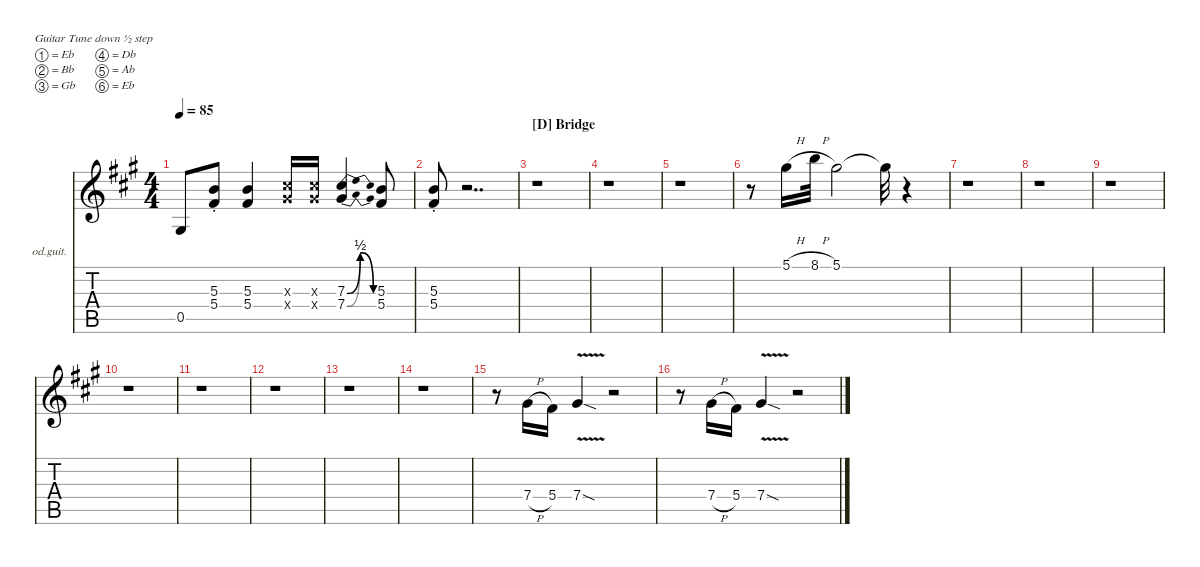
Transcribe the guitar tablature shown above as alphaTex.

\defaultSystemsLayout 4
\hideDynamics
\bracketExtendMode nobrackets
\firstSystemTrackNameOrientation horizontal
\otherSystemsTrackNameOrientation horizontal
\track ("Rhythm Guitar 2 (Kirk)" "od.guit.") {instrument overdrivenguitar}
\staff {score tabs}
\tuning (Eb4 Bb3 Gb3 Db3 Ab2 Eb2)
\ts (4 4)
\tempo 85
\clef g2
\ks a
0.5{acc #}.8{dy mf beam Up} (5.4{st acc #} 5.3{st acc forcenatural}).8{beam Up} (5.4{acc #} 5.3{acc forcenatural}).4{beam Up} (7.4{x acc #} 7.3{x acc #}).16{beam Up} (7.4{x acc #} 7.3{x acc #}).16{beam Up} (7.4{be (bendrelease 0 0 10.799999999999999 2 20.4 2 30 0) acc #} 7.3{be (bendrelease 0 0 12 2 20.4 2 30 0) acc #}).4{beam Up} (5.4{acc #} 5.3{acc forcenatural}).8{beam Up} |
(5.4{st acc #} 5.3{st acc forcenatural}).8{beam Up} r.2{dd beam Up} |
\section ("D" "Bridge")
r.1{beam Down} |
r.1{beam Down} |
r.1{beam Down} |
r.8{beam Down} 5.1{h acc #}.16{beam Down} 8.1{h acc forcenatural}.32{beam Down} 5.1{acc #}.2{beam Down} 5.1{t acc #}.32{beam Down} r.4{beam Down} |
r.1{beam Down} |
r.1{beam Down} |
r.1{beam Down} |
r.1{beam Down} |
r.1{beam Down} |
r.1{beam Down} |
r.1{beam Down} |
r.1{beam Down} |
r.8{beam Down} 7.4{h acc #}.16{beam Up} 5.4{acc #}.16{beam Up} 7.4{v sod acc #}.4{beam Up} r.2{beam Up} |
r.8{beam Down} 7.4{h acc #}.16{beam Up} 5.4{acc #}.16{beam Up} 7.4{v sod acc #}.4{beam Up} r.2{beam Up}
